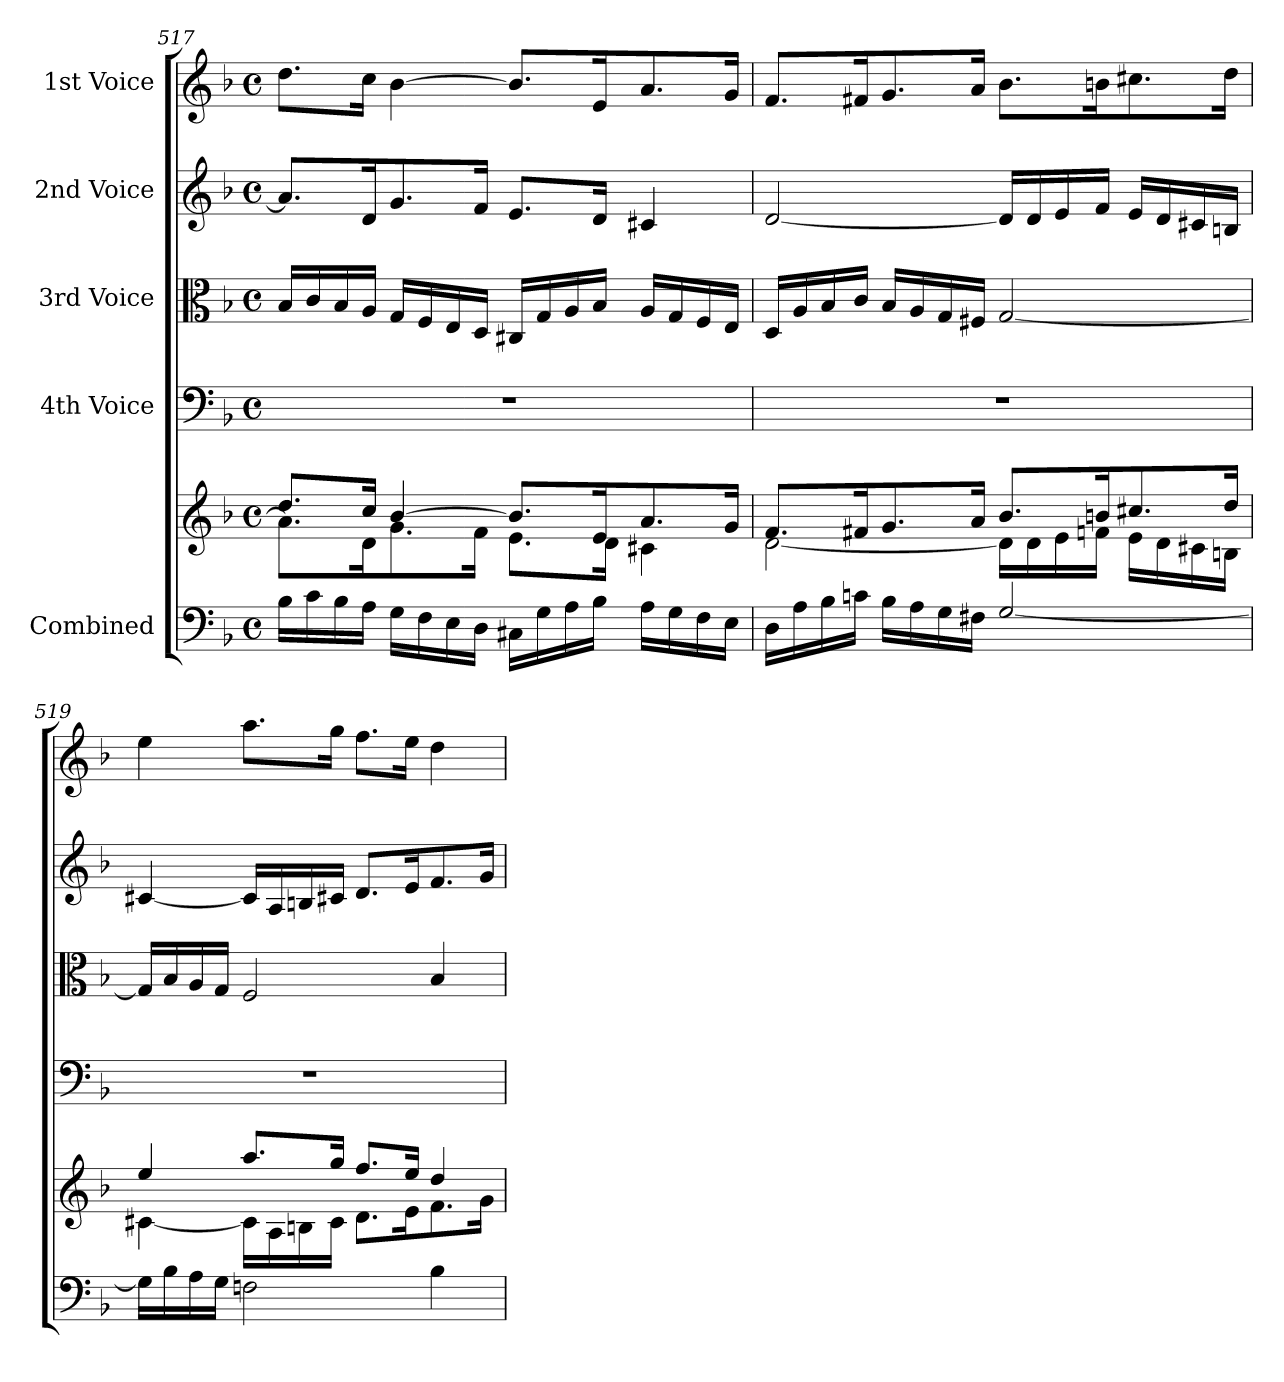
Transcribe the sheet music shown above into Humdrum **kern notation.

**kern	**kern	**kern	**kern	**kern	**kern
*part5	*part5	*part4	*part3	*part2	*part1
*staff6	*staff5	*staff4	*staff3	*staff2	*staff1
*I"Combined	*	*I"4th Voice	*I"3rd Voice	*I"2nd Voice	*I"1st Voice
!!LO:PB:g=z
*clefF4	*clefG2	*clefF4	*clefC3	*clefG2	*clefG2
*k[b-]	*k[b-]	*k[b-]	*k[b-]	*k[b-]	*k[b-]
*M4/4	*M4/4	*M4/4	*M4/4	*M4/4	*M4/4
*met(c)	*met(c)	*met(c)	*met(c)	*met(c)	*met(c)
=517	=517	=517	=517	=517	=517
*	*^	*	*	*	*
16B-\LL	8.dd/L	8.a\L]	1r	16B-/LL	8.a/L]	8.dd\L
16c\	.	.	.	16c/	.	.
16B-\	.	.	.	16B-/	.	.
16A\JJ	16cc/Jk	16d\K	.	16A/JJ	16d/K	16cc\Jk
16G\LL	[4b-/	8.g\	.	16G/LL	8.g/	[4b-\
16F\	.	.	.	16F/	.	.
16E\	.	.	.	16E/	.	.
16D\JJ	.	16f\Jk	.	16D/JJ	16f/Jk	.
16C#X\LL	8.b-/L]	8.e\L	.	16C#X/LL	8.e/L	8.b-/L]
16G\	.	.	.	16G/	.	.
16A\	.	.	.	16A/	.	.
16B-\JJ	16e/K	16d\Jk	.	16B-/JJ	16d/Jk	16e/K
16A\LL	8.a/	4c#X\	.	16A/LL	4c#X/	8.a/
16G\	.	.	.	16G/	.	.
16F\	.	.	.	16F/	.	.
16E\JJ	16g/Jk	.	.	16E/JJ	.	16g/Jk
=518	=518	=518	=518	=518	=518	=518
16D\LL	8.f/L	[2d\	1r	16D/LL	[2d/	8.f/L
16A\	.	.	.	16A/	.	.
16B-\	.	.	.	16B-/	.	.
16cn\JJ	16f#X/K	.	.	16c/JJ	.	16f#X/K
16B-\LL	8.g/	.	.	16B-/LL	.	8.g/
16A\	.	.	.	16A/	.	.
16G\	.	.	.	16G/	.	.
16F#X\JJ	16a/Jk	.	.	16F#X/JJ	.	16a/Jk
[2G/	8.b-/L	16d\LL]	.	[2G/	16d/LL]	8.b-\L
.	.	16d\	.	.	16d/	.
.	.	16e\	.	.	16e/	.
.	16bn/K	16fn\JJ	.	.	16f/JJ	16bn\K
.	8.cc#X/	16e\LL	.	.	16e/LL	8.cc#X\
.	.	16d\	.	.	16d/	.
.	.	16c#X\	.	.	16c#X/	.
.	16dd/Jk	16Bn\JJ	.	.	16Bn/JJ	16dd\Jk
!!LO:LB:g=z
=519	=519	=519	=519	=519	=519	=519
16G\LL]	4ee/	[4c#X\	1r	16G/LL]	[4c#X/	4ee\
16B-\	.	.	.	16B-/	.	.
16A\	.	.	.	16A/	.	.
16G\JJ	.	.	.	16G/JJ	.	.
2Fn\	8.aa/L	16c#\LL]	.	2F/	16c#/LL]	8.aa\L
.	.	16A\	.	.	16A/	.
.	.	16Bn\	.	.	16Bn/	.
.	16gg/Jk	16c#\JJ	.	.	16c#X/JJ	16gg\Jk
.	8.ff/L	8.d\L	.	.	8.d/L	8.ff\L
.	16ee/Jk	16e\K	.	.	16e/K	16ee\Jk
4B-\	4dd/	8.f\	.	4B-/	8.f/	4dd\
.	.	16g\Jk	.	.	16g/Jk	.
*	*v	*v	*	*	*	*
=	=	=	=	=	=
*-	*-	*-	*-	*-	*-
